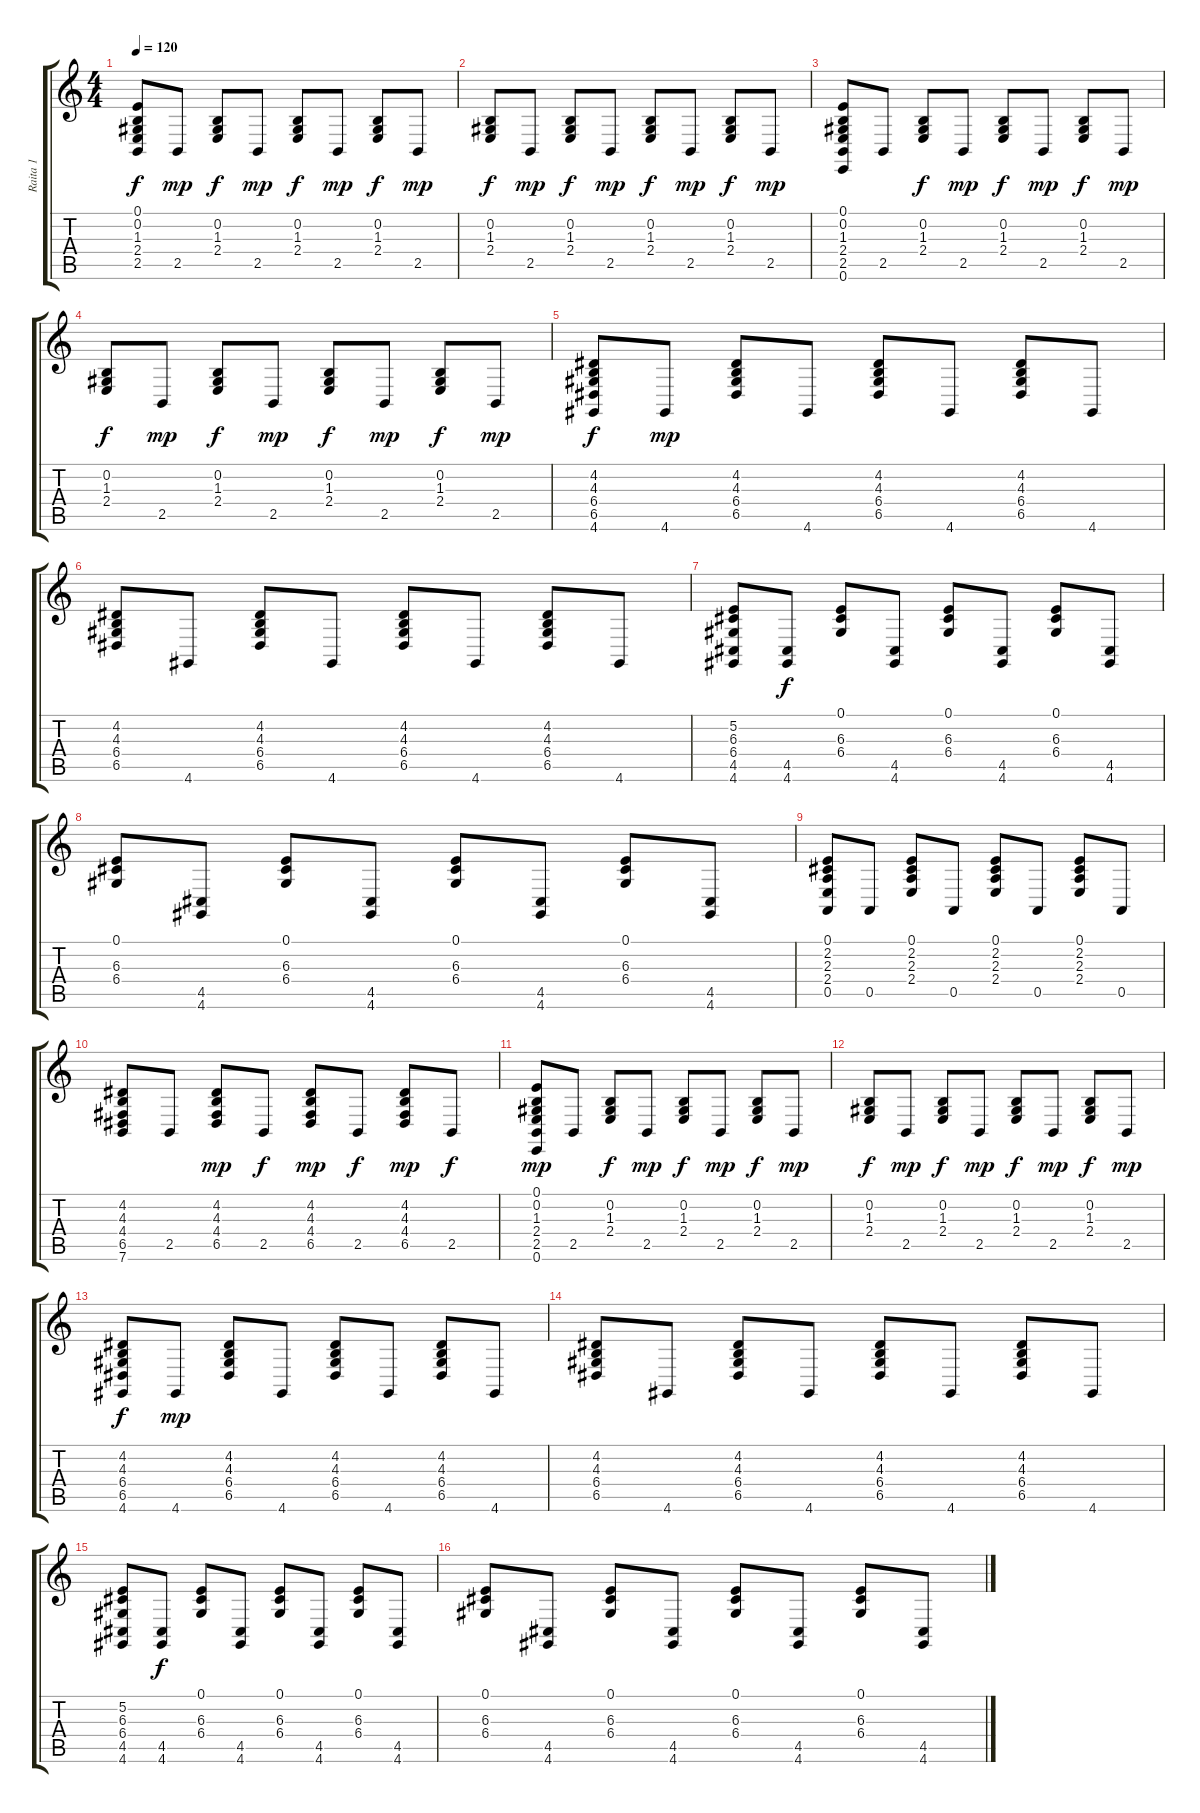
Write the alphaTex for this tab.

\track ("Raita 1" "Raita 1") {instrument acousticgrandpiano}
\staff {score tabs}
\tuning (E4 B3 G3 D3 A2 E2) {hide}
\ts (4 4)
\tempo 120
\clef g2
\ks c
(0.1 0.2 1.3 2.4 2.5).8{dy f instrument acousticgrandpiano} 2.5.8{dy mp} (0.2 1.3 2.4).8{dy f} 2.5.8{dy mp} (0.2 1.3 2.4).8{dy f} 2.5.8{dy mp} (0.2 1.3 2.4).8{dy f} 2.5.8{dy mp} |
(0.2 1.3 2.4).8{dy f} 2.5.8{dy mp} (0.2 1.3 2.4).8{dy f} 2.5.8{dy mp} (0.2 1.3 2.4).8{dy f} 2.5.8{dy mp} (0.2 1.3 2.4).8{dy f} 2.5.8{dy mp} |
(0.1 0.2 1.3 2.4 2.5 0.6).8 2.5.8 (0.2 1.3 2.4).8{dy f} 2.5.8{dy mp} (0.2 1.3 2.4).8{dy f} 2.5.8{dy mp} (0.2 1.3 2.4).8{dy f} 2.5.8{dy mp} |
(0.2 1.3 2.4).8{dy f} 2.5.8{dy mp} (0.2 1.3 2.4).8{dy f} 2.5.8{dy mp} (0.2 1.3 2.4).8{dy f} 2.5.8{dy mp} (0.2 1.3 2.4).8{dy f} 2.5.8{dy mp} |
(4.2 4.3 6.4 6.5 4.6).8{dy f} 4.6.8{dy mp} (4.2 4.3 6.4 6.5).8 4.6.8 (4.2 4.3 6.4 6.5).8 4.6.8 (4.2 4.3 6.4 6.5).8 4.6.8 |
(4.2 4.3 6.4 6.5).8 4.6.8 (4.2 4.3 6.4 6.5).8 4.6.8 (4.2 4.3 6.4 6.5).8 4.6.8 (4.2 4.3 6.4 6.5).8 4.6.8 |
(5.2 6.3 6.4 4.5 4.6).8 (4.5 4.6).8{dy f} (0.1 6.3 6.4).8 (4.5 4.6).8 (0.1 6.3 6.4).8 (4.5 4.6).8 (0.1 6.3 6.4).8 (4.5 4.6).8 |
(0.1 6.3 6.4).8 (4.5 4.6).8 (0.1 6.3 6.4).8 (4.5 4.6).8 (0.1 6.3 6.4).8 (4.5 4.6).8 (0.1 6.3 6.4).8 (4.5 4.6).8 |
(0.1 2.2 2.3 2.4 0.5).8 0.5.8 (0.1 2.2 2.3 2.4).8 0.5.8 (0.1 2.2 2.3 2.4).8 0.5.8 (0.1 2.2 2.3 2.4).8 0.5.8 |
(4.2 4.3 4.4 6.5 7.6).8 2.5.8 (4.2 4.3 4.4 6.5).8{dy mp} 2.5.8{dy f} (4.2 4.3 4.4 6.5).8{dy mp} 2.5.8{dy f} (4.2 4.3 4.4 6.5).8{dy mp} 2.5.8{dy f} |
(0.1 0.2 1.3 2.4 2.5 0.6).8{dy mp} 2.5.8 (0.2 1.3 2.4).8{dy f} 2.5.8{dy mp} (0.2 1.3 2.4).8{dy f} 2.5.8{dy mp} (0.2 1.3 2.4).8{dy f} 2.5.8{dy mp} |
(0.2 1.3 2.4).8{dy f} 2.5.8{dy mp} (0.2 1.3 2.4).8{dy f} 2.5.8{dy mp} (0.2 1.3 2.4).8{dy f} 2.5.8{dy mp} (0.2 1.3 2.4).8{dy f} 2.5.8{dy mp} |
(4.2 4.3 6.4 6.5 4.6).8{dy f} 4.6.8{dy mp} (4.2 4.3 6.4 6.5).8 4.6.8 (4.2 4.3 6.4 6.5).8 4.6.8 (4.2 4.3 6.4 6.5).8 4.6.8 |
(4.2 4.3 6.4 6.5).8 4.6.8 (4.2 4.3 6.4 6.5).8 4.6.8 (4.2 4.3 6.4 6.5).8 4.6.8 (4.2 4.3 6.4 6.5).8 4.6.8 |
(5.2 6.3 6.4 4.5 4.6).8 (4.5 4.6).8{dy f} (0.1 6.3 6.4).8 (4.5 4.6).8 (0.1 6.3 6.4).8 (4.5 4.6).8 (0.1 6.3 6.4).8 (4.5 4.6).8 |
(0.1 6.3 6.4).8 (4.5 4.6).8 (0.1 6.3 6.4).8 (4.5 4.6).8 (0.1 6.3 6.4).8 (4.5 4.6).8 (0.1 6.3 6.4).8 (4.5 4.6).8
